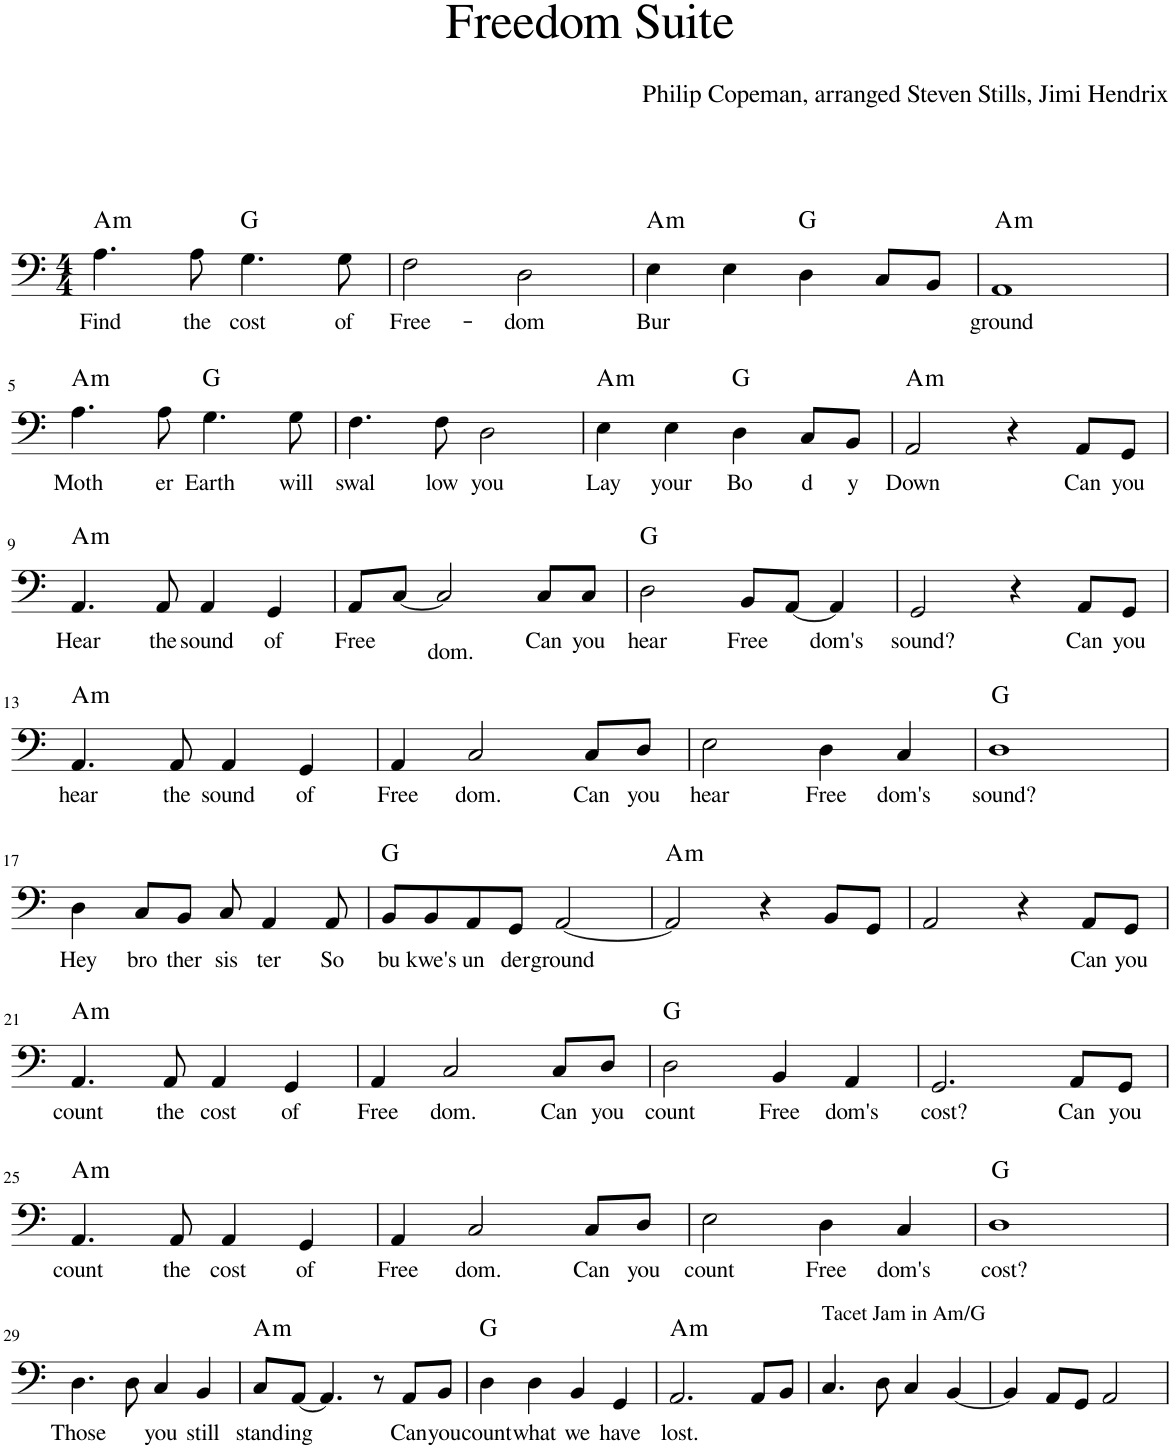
**kern	**text	**harte
*part1	*part1	*part1
*staff1	*staff1	*
*I"Piano	*	*
*I'Pno.	*	*
*clefF4	*	*
*k[]	*	*
*M4/4	*	*
=1	=1	=1
!	!LO:LY:b	!LO:H:kt=m
4.A\	Find	A:min
!	!LO:LY:b	!
8A\	the	.
!	!LO:LY:b	!
4.G\	cost	G:maj
!	!LO:LY:b	!
8G\	of	.
=2	=2	=2
!	!LO:LY:b	!
2F\	Free-	.
!	!LO:LY:b	!
2D\	dom	.
=3	=3	=3
!	!LO:LY:b	!LO:H:kt=m
4E\	Bur	A:min
4E\	.	.
4D\	.	G:maj
8C/L	.	.
8BB/J	.	.
=4	=4	=4
!	!LO:LY:b	!LO:H:kt=m
1AA	ground	A:min
!!LO:LB:g=z
=5	=5	=5
!	!LO:LY:b	!LO:H:kt=m
4.A\	Moth	A:min
!	!LO:LY:b	!
8A\	er	.
!	!LO:LY:b	!
4.G\	Earth	G:maj
!	!LO:LY:b	!
8G\	will	.
=6	=6	=6
!	!LO:LY:b	!
4.F\	swal	.
!	!LO:LY:b	!
8F\	low	.
!	!LO:LY:b	!
2D\	you	.
=7	=7	=7
!	!LO:LY:b	!LO:H:kt=m
4E\	Lay	A:min
!	!LO:LY:b	!
4E\	your	.
!	!LO:LY:b	!
4D\	Bo	G:maj
!	!LO:LY:b	!
8C/L	d	.
!	!LO:LY:b	!
8BB/J	y	.
=8	=8	=8
!	!LO:LY:b	!LO:H:kt=m
2AA/	Down	A:min
4r	.	.
!	!LO:LY:b	!
8AA/L	Can	.
!	!LO:LY:b	!
8GG/J	you	.
!!LO:LB:g=z
=9	=9	=9
!	!LO:LY:b	!LO:H:kt=m
4.AA/	Hear	A:min
!	!LO:LY:b	!
8AA/	the	.
!	!LO:LY:b	!
4AA/	sound	.
!	!LO:LY:b	!
4GG/	of	.
=10	=10	=10
!	!LO:LY:b	!
8AA/L	Free	.
[8C/J	.	.
!	!LO:LY:b	!
2C/]	dom.	.
!	!LO:LY:b	!
8C/L	Can	.
!	!LO:LY:b	!
8C/J	you	.
=11	=11	=11
!	!LO:LY:b	!
2D\	hear	G:maj
!	!LO:LY:b	!
8BB/L	Free	.
[8AA/J	.	.
!	!LO:LY:b	!
4AA/]	dom's	.
=12	=12	=12
!	!LO:LY:b	!
2GG/	sound?	.
4r	.	.
!	!LO:LY:b	!
8AA/L	Can	.
!	!LO:LY:b	!
8GG/J	you	.
!!LO:LB:g=z
=13	=13	=13
!	!LO:LY:b	!LO:H:kt=m
4.AA/	hear	A:min
!	!LO:LY:b	!
8AA/	the	.
!	!LO:LY:b	!
4AA/	sound	.
!	!LO:LY:b	!
4GG/	of	.
=14	=14	=14
!	!LO:LY:b	!
4AA/	Free	.
!	!LO:LY:b	!
2C/	dom.	.
!	!LO:LY:b	!
8C/L	Can	.
!	!LO:LY:b	!
8D/J	you	.
=15	=15	=15
!	!LO:LY:b	!
2E\	hear	.
!	!LO:LY:b	!
4D\	Free	.
!	!LO:LY:b	!
4C/	dom's	.
=16	=16	=16
!	!LO:LY:b	!
1D	sound?	G:maj
!!LO:LB:g=z
=17	=17	=17
!	!LO:LY:b	!
4D\	Hey	.
!	!LO:LY:b	!
8C/L	bro	.
!	!LO:LY:b	!
8BB/J	ther	.
!	!LO:LY:b	!
8C/	sis	.
!	!LO:LY:b	!
4AA/	ter	.
!	!LO:LY:b	!
8AA/	So	.
=18	=18	=18
!	!LO:LY:b	!
8BB/L	bu	G:maj
!	!LO:LY:b	!
8BB/	kwe's	.
!	!LO:LY:b	!
8AA/	un	.
!	!LO:LY:b	!
8GG/J	der	.
!	!LO:LY:b	!
[2AA/	ground	.
=19	=19	=19
!	!	!LO:H:kt=m
2AA/]	.	A:min
4r	.	.
8BB/L	.	.
8GG/J	.	.
=20	=20	=20
2AA/	.	.
4r	.	.
!	!LO:LY:b	!
8AA/L	Can	.
!	!LO:LY:b	!
8GG/J	you	.
!!LO:LB:g=z
=21	=21	=21
!	!LO:LY:b	!LO:H:kt=m
4.AA/	count	A:min
!	!LO:LY:b	!
8AA/	the	.
!	!LO:LY:b	!
4AA/	cost	.
!	!LO:LY:b	!
4GG/	of	.
=22	=22	=22
!	!LO:LY:b	!
4AA/	Free	.
!	!LO:LY:b	!
2C/	dom.	.
!	!LO:LY:b	!
8C/L	Can	.
!	!LO:LY:b	!
8D/J	you	.
=23	=23	=23
!	!LO:LY:b	!
2D\	count	G:maj
!	!LO:LY:b	!
4BB/	Free	.
!	!LO:LY:b	!
4AA/	dom's	.
=24	=24	=24
!	!LO:LY:b	!
2.GG/	cost?	.
!	!LO:LY:b	!
8AA/L	Can	.
!	!LO:LY:b	!
8GG/J	you	.
!!LO:LB:g=z
=25	=25	=25
!	!LO:LY:b	!LO:H:kt=m
4.AA/	count	A:min
!	!LO:LY:b	!
8AA/	the	.
!	!LO:LY:b	!
4AA/	cost	.
!	!LO:LY:b	!
4GG/	of	.
=26	=26	=26
!	!LO:LY:b	!
4AA/	Free	.
!	!LO:LY:b	!
2C/	dom.	.
!	!LO:LY:b	!
8C/L	Can	.
!	!LO:LY:b	!
8D/J	you	.
=27	=27	=27
!	!LO:LY:b	!
2E\	count	.
!	!LO:LY:b	!
4D\	Free	.
!	!LO:LY:b	!
4C/	dom's	.
=28	=28	=28
!	!LO:LY:b	!
1D	cost?	G:maj
!!LO:LB:g=z
=29	=29	=29
!	!LO:LY:b	!
4.D\	Those	.
8D\	.	.
!	!LO:LY:b	!
4C/	you	.
!	!LO:LY:b	!
4BB/	still	.
=30	=30	=30
!	!LO:LY:b	!LO:H:kt=m
8C/L	stand	A:min
!	!LO:LY:b	!
[8AA/J	ing	.
4.AA/]	.	.
8r	.	.
!	!LO:LY:b	!
8AA/L	Can	.
!	!LO:LY:b	!
8BB/J	you	.
=31	=31	=31
!	!LO:LY:b	!
4D\	count	G:maj
!	!LO:LY:b	!
4D\	what	.
!	!LO:LY:b	!
4BB/	we	.
!	!LO:LY:b	!
4GG/	have	.
=32	=32	=32
!	!LO:LY:b	!LO:H:kt=m
2.AA/	lost.	A:min
8AA/L	.	.
8BB/J	.	.
=33	=33	=33
!LO:TX:a:t=Tacet Jam in Am/G	!	!
4.C/	.	.
8D\	.	.
4C/	.	.
[4BB/	.	.
=34	=34	=34
4BB/]	.	.
8AA/L	.	.
8GG/J	.	.
2AA/	.	.
=	=	=
*-	*-	*-
